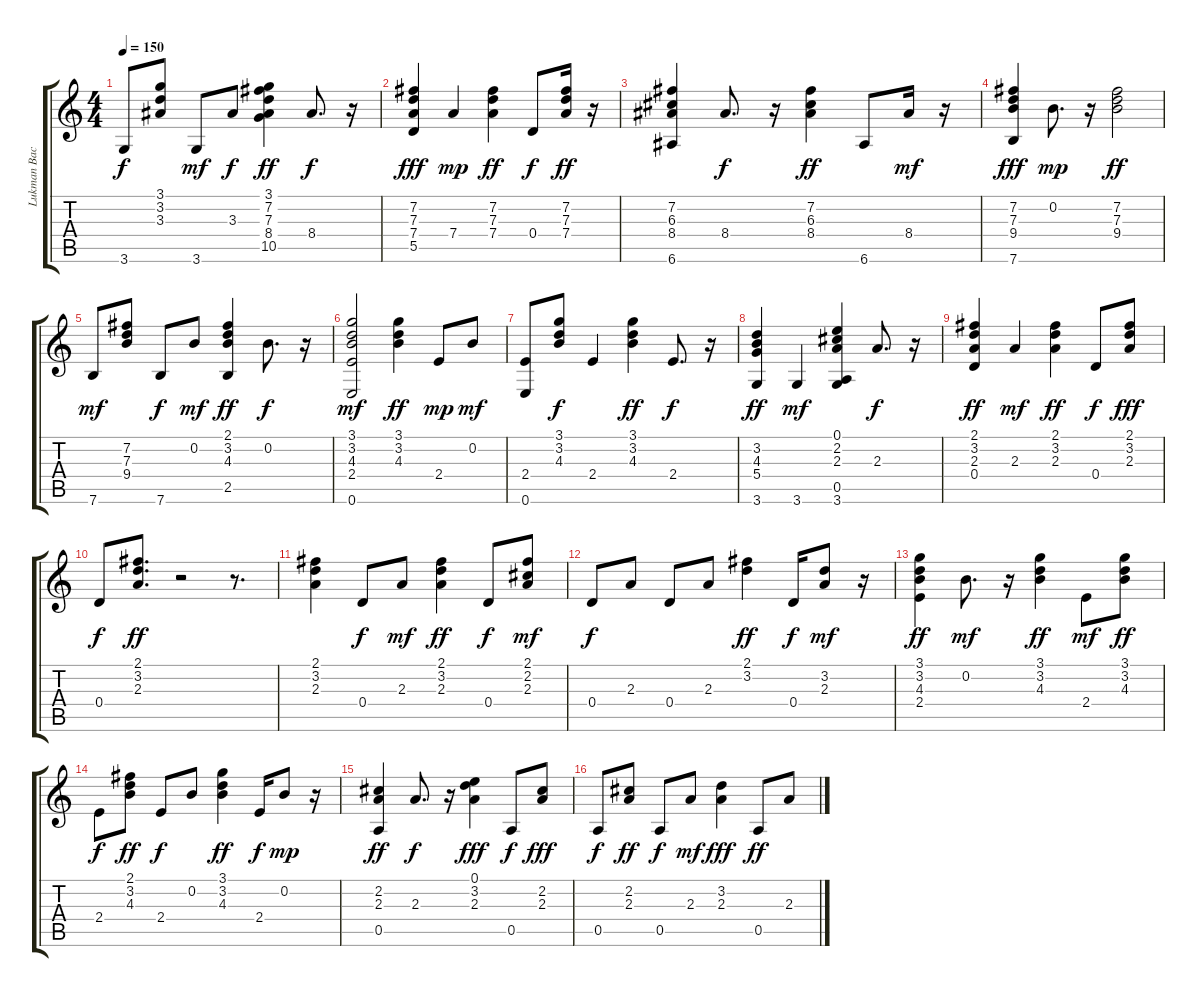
\track ("Lukman Backup" "Lukman Bac") {instrument acousticguitarsteel}
\staff {score tabs}
\tuning (E4 B3 G3 D3 A2 E2) {hide}
\ts (4 4)
\tempo 150
\clef g2
\ks c
3.6.8{dy f} (3.1 3.2 3.3).8 3.6.8{dy mf} 3.3.8{dy f} (3.1 7.2 7.3 8.4 10.5).4{dy ff} 8.4.8{d dy f} r.16 |
(7.2 7.3 7.4 5.5).4{dy fff} 7.4.4{dy mp} (7.2 7.3 7.4).4{dy ff} 0.4.8{dy f} (7.2 7.3 7.4).16{dy ff} r.16 |
(7.2 6.3 8.4 6.6).4 8.4.8{d dy f} r.16 (7.2 6.3 8.4).4{dy ff} 6.6.8 8.4.16{dy mf} r.16 |
(7.2 7.3 9.4 7.6).4{dy fff} 0.2.8{d dy mp} r.16 (7.2 7.3 9.4).2{dy ff} |
7.6.8{dy mf} (7.2 7.3 9.4).8 7.6.8{dy f} 0.2.8{dy mf} (2.1 3.2 4.3 2.5).4{dy ff} 0.2.8{d dy f} r.16 |
(3.1 3.2 4.3 2.4 0.6).2{dy mf} (3.1 3.2 4.3).4{dy ff} 2.4.8{dy mp} 0.2.8{dy mf} |
(2.4 0.6).8 (3.1 3.2 4.3).8{dy f} 2.4.4 (3.1 3.2 4.3).4{dy ff} 2.4.8{d dy f} r.16 |
(3.2 4.3 5.4 3.6).4{dy ff} 3.6.4{dy mf} (0.1 2.2 2.3 0.5 3.6).4 2.3.8{d dy f} r.16 |
(2.1 3.2 2.3 0.4).4{dy ff} 2.3.4{dy mf} (2.1 3.2 2.3).4{dy ff} 0.4.8{dy f} (2.1 3.2 2.3).8{dy fff} |
0.4.8{dy f} (2.1 3.2 2.3).8{d dy ff} r.2 r.8{d} |
(2.1 3.2 2.3).4 0.4.8{dy f} 2.3.8{dy mf} (2.1 3.2 2.3).4{dy ff} 0.4.8{dy f} (2.1 2.2 2.3).8{dy mf} |
0.4.8{dy f} 2.3.8 0.4.8 2.3.8 (2.1 3.2).4{dy ff} 0.4.16{dy f} (3.2 2.3).8{dy mf} r.16 |
(3.1 3.2 4.3 2.4).4{dy ff} 0.2.8{d dy mf} r.16 (3.1 3.2 4.3).4{dy ff} 2.4.8{dy mf} (3.1 3.2 4.3).8{dy ff} |
2.4.8{dy f} (2.1 3.2 4.3).8{dy ff} 2.4.8{dy f} 0.2.8 (3.1 3.2 4.3).4{dy ff} 2.4.16{dy f} 0.2.8{dy mp} r.16 |
(2.2 2.3 0.5).4{dy ff} 2.3.8{d dy f} r.16 (0.1 3.2 2.3).4{dy fff} 0.5.8{dy f} (2.2 2.3).8{dy fff} |
0.5.8{dy f} (2.2 2.3).8{dy ff} 0.5.8{dy f} 2.3.8{dy mf} (3.2 2.3).4{dy fff} 0.5.8{dy ff} 2.3.8
